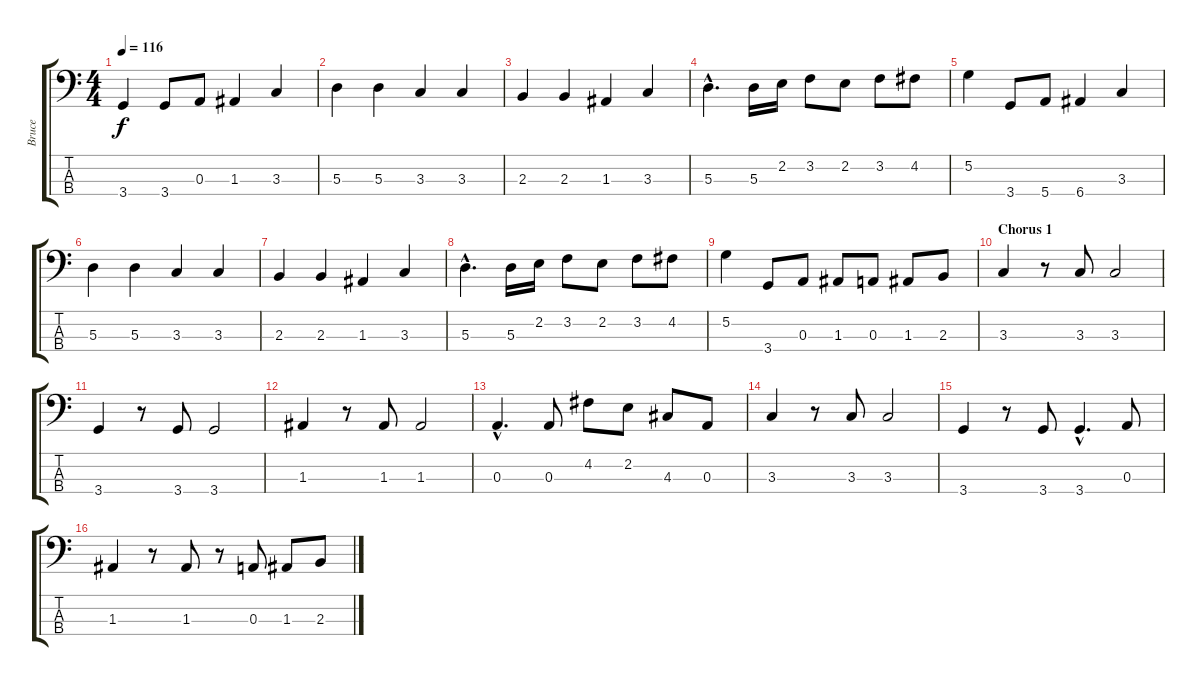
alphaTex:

\track ("Bruce" "Bruce") {instrument electricbassfinger}
\staff {score tabs}
\tuning (G2 D2 A1 E1) {hide}
\ts (4 4)
\tempo 116
\clef f4
\ks c
3.4.4{dy f} 3.4.8 0.3.8 1.3.4 3.3.4 |
5.3.4 5.3.4 3.3.4 3.3.4 |
2.3.4 2.3.4 1.3.4 3.3.4 |
5.3{hac}.4{d} 5.3.16 2.2.16 3.2.8 2.2.8 3.2.8 4.2.8 |
5.2.4 3.4.8 5.4.8 6.4.4 3.3.4 |
5.3.4 5.3.4 3.3.4 3.3.4 |
2.3.4 2.3.4 1.3.4 3.3.4 |
5.3{hac}.4{d} 5.3.16 2.2.16 3.2.8 2.2.8 3.2.8 4.2.8 |
5.2.4 3.4.8 0.3.8 1.3.8 0.3.8 1.3.8 2.3.8 |
\section ("" "Chorus 1")
3.3.4 r.8 3.3.8 3.3.2 |
3.4.4 r.8 3.4.8 3.4.2 |
1.3.4 r.8 1.3.8 1.3.2 |
0.3{hac}.4{d} 0.3.8 4.2.8 2.2.8 4.3.8 0.3.8 |
3.3.4 r.8 3.3.8 3.3.2 |
3.4.4 r.8 3.4.8 3.4{hac}.4{d} 0.3.8 |
1.3.4 r.8 1.3.8 r.8 0.3.8 1.3.8 2.3.8
